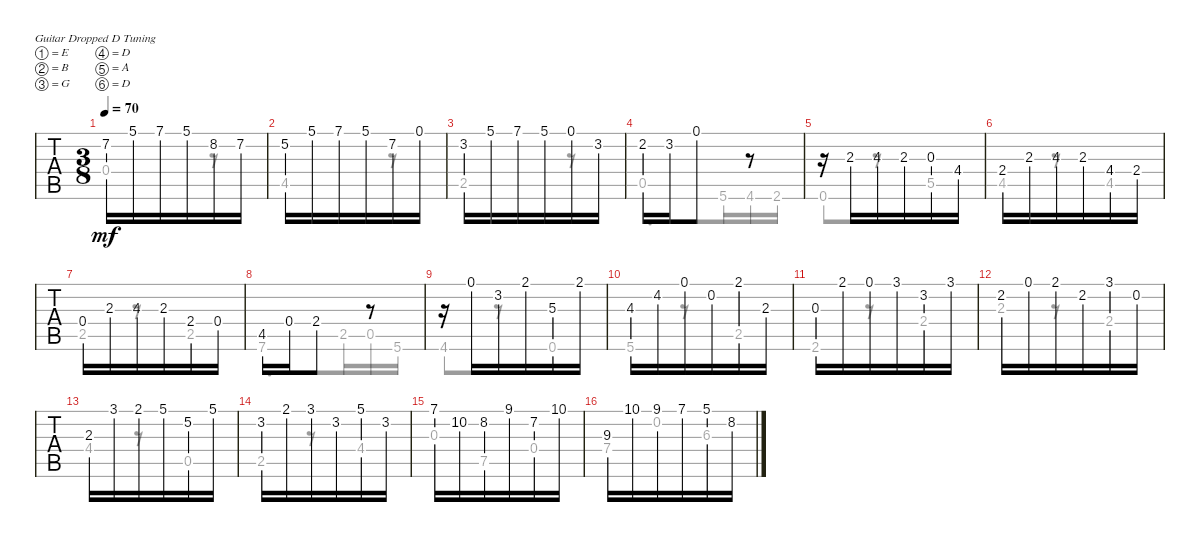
\bracketExtendMode groupsimilarinstruments
\singleTrackTrackNamePolicy hidden
\multiTrackTrackNamePolicy hidden
\firstSystemTrackNameOrientation horizontal
\otherSystemsTrackNameOrientation horizontal
\track ("Allegro" "N-Gt") {instrument acousticgrandpiano}
\staff {tabs}
\tuning (E4 B3 G3 D3 A2 D2)
\displaytranspose 12
\voice
\ts (3 8)
\tempo 70
\clef g2
\ks d
7.2.16{dy mf} 5.1.16 7.1.16 5.1.16 8.2.16 7.2.16 |
5.2.16 5.1.16 7.1.16 5.1.16 7.2.16 0.1.16 |
3.2.16 5.1.16 7.1.16 5.1.16 0.1.16 3.2.16 |
2.2.16 3.2.16 0.1.8 r.8 |
r.16 2.3.16 4.3.16 2.3.16 0.3.16 4.4.16 |
2.4.16 2.3.16 4.3.16 2.3.16 4.4.16 2.4.16 |
0.4.16 2.3.16 4.3.16 2.3.16 2.4.16 0.4.16 |
4.5.16 0.4.16 2.4.8 r.8 |
r.16 0.1.16 3.2.16 2.1.16 5.3.16 2.1.16 |
4.3.16 4.2.16 0.1.16 0.2.16 2.1.16 2.3.16 |
0.3.16 2.1.16 0.1.16 3.1.16 3.2.16 3.1.16 |
2.2.16 0.1.16 2.1.16 2.2.16 3.1.16 0.2.16 |
2.3.16 3.1.16 2.1.16 5.1.16 5.2.16 5.1.16 |
3.2.16 2.1.16 3.1.16 3.2.16 5.1.16 3.2.16 |
7.1.16 10.2.16 8.2.16 9.1.16 7.2.16 10.1.16 |
9.3.16 10.1.16 9.1.16 7.1.16 5.1.16 8.2.16
\voice
\clef g2
\ottava regular
\simile none
\ks d
0.4.4{dy mf} r.8 |
4.5.4 r.8 |
2.5.4 r.8 |
0.5.8{d} 5.6.16 4.6.16 2.6.16 |
0.6.8 r.8 5.5.8 |
4.5.8 r.8 4.5.8 |
2.5.8 r.8 2.5.8 |
7.6.8{d} 2.5.16 0.5.16 5.6.16 |
4.6.8 r.8 0.6.8 |
5.6.8 r.8 2.5.8 |
2.6.8 r.8 2.4.8 |
2.3.8 r.8 2.4.8 |
4.4.8 r.8 0.5.8 |
2.5.8 r.8 4.4.8 |
0.3.8 7.5.8 0.4.8 |
7.4.8 0.2.8 6.3.8
